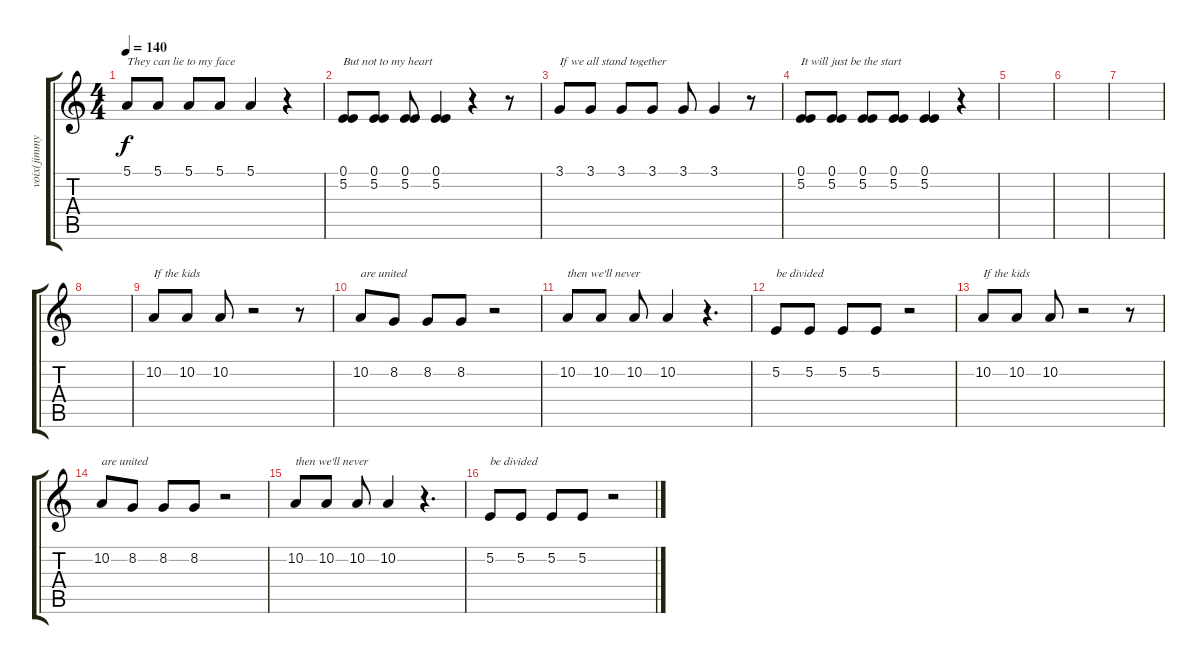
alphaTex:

\track ("voix(jimmy)" "voix(jimmy") {instrument oboe}
\staff {score tabs}
\tuning (E4 B3 G3 D3 A2 E2) {hide}
\ts (4 4)
\tempo 140
\clef g2
\ks c
5.1.8{txt "They can lie to my face" dy f} 5.1.8 5.1.8 5.1.8 5.1.4 r.4 |
(0.1 5.2).8{txt "But not to my heart"} (0.1 5.2).8 (0.1 5.2).8 (0.1 5.2).4 r.4 r.8 |
3.1.8{txt "If we all stand together"} 3.1.8 3.1.8 3.1.8 3.1.8 3.1.4 r.8 |
(0.1 5.2).8{txt "It will just be the start"} (0.1 5.2).8 (0.1 5.2).8 (0.1 5.2).8 (0.1 5.2).4 r.4 |
|
|
|
|
10.2.8{txt "If the kids"} 10.2.8 10.2.8 r.2 r.8 |
10.2.8{txt "are united "} 8.2.8 8.2.8 8.2.8 r.2 |
10.2.8{txt "then we'll never "} 10.2.8 10.2.8 10.2.4 r.4{d} |
5.2.8{txt "be divided"} 5.2.8 5.2.8 5.2.8 r.2 |
10.2.8{txt "If the kids"} 10.2.8 10.2.8 r.2 r.8 |
10.2.8{txt "are united "} 8.2.8 8.2.8 8.2.8 r.2 |
10.2.8{txt "then we'll never "} 10.2.8 10.2.8 10.2.4 r.4{d} |
5.2.8{txt "be divided"} 5.2.8 5.2.8 5.2.8 r.2
